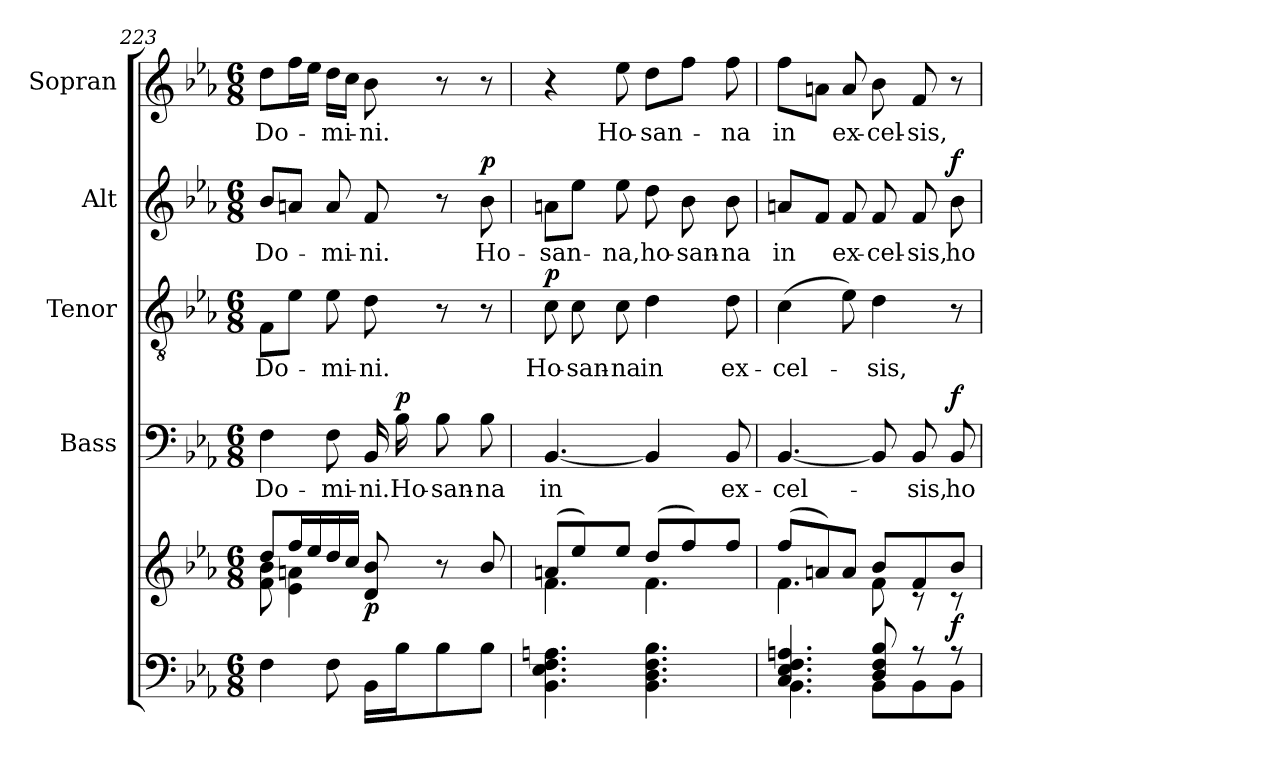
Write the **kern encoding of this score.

**kern	**kern	**dynam	**kern	**text	**dynam	**kern	**text	**dynam	**kern	**text	**dynam	**kern	**text
*part5	*part5	*part5	*part4	*part4	*part4	*part3	*part3	*part3	*part2	*part2	*part2	*part1	*part1
*staff6	*staff5	*staff5/6	*staff4	*staff4	*staff4	*staff3	*staff3	*staff3	*staff2	*staff2	*staff2	*staff1	*staff1
*	*	*	*I"Bass	*	*	*I"Tenor	*	*	*I"Alt	*	*	*I"Sopran	*
*	*	*	*I'B.	*	*	*I'T.	*	*	*I'A.	*	*	*I'S.	*
!!LO:LB:g=z
*clefF4	*clefG2	*	*clefF4	*	*	*clefGv2	*	*	*clefG2	*	*	*clefG2	*
*k[b-e-a-]	*k[b-e-a-]	*	*k[b-e-a-]	*	*	*k[b-e-a-]	*	*	*k[b-e-a-]	*	*	*k[b-e-a-]	*
*E-:	*E-:	*	*E-:	*	*	*E-:	*	*	*E-:	*	*	*E-:	*
*M6/8	*M6/8	*	*M6/8	*	*	*M6/8	*	*	*M6/8	*	*	*M6/8	*
=223	=223	=223	=223	=223	=223	=223	=223	=223	=223	=223	=223	=223	=223
*	*^	*	*	*	*	*	*	*	*	*	*	*	*
!	!	!	!	!	!LO:LY:b	!	!	!LO:LY:b	!	!	!LO:LY:b	!	!	!LO:LY:b
4F\	8dd/L	8f\ 8b-\	.	4F\	Do-	.	8F\L	Do-	.	8b-/L	Do-	.	8dd\L	Do-
.	16ff/L	4e-\ 4an\	.	.	.	.	8e-\J	.	.	8an/J	.	.	16ff\L	.
.	16ee-/	.	.	.	.	.	.	.	.	.	.	.	16ee-\JJ	.
!	!	!	!	!	!LO:LY:b	!	!	!LO:LY:b	!	!	!LO:LY:b	!	!	!LO:LY:b
8F\	16dd/	.	.	8F\	-mi-	.	8e-\	-mi-	.	8a/	-mi-	.	16dd\LL	-mi-
.	16cc/JJ	.	.	.	.	.	.	.	.	.	.	.	16cc\JJ	.
!	!	!	!LO:DY:b	!	!LO:LY:b	!	!	!LO:LY:b	!	!	!LO:LY:b	!	!	!LO:LY:b
16BB-\LL	8d/ 8b-/	4.ryy	p	16BB-/	-ni.	.	8d\	-ni.	.	8f/	-ni.	.	8b-\	-ni.
!	!	!	!	!	!LO:LY:b	!LO:DY:a	!	!	!	!	!	!	!	!
16B-\J	.	.	.	16B-\	Ho-	p	.	.	.	.	.	.	.	.
!	!	!	!	!	!LO:LY:b	!	!	!	!	!	!	!	!	!
8B-\	8r	.	.	8B-\	-san-	.	8r	.	.	8r	.	.	8r	.
!	!	!	!	!	!LO:LY:b	!	!	!	!	!	!LO:LY:b	!LO:DY:a	!	!
8B-\J	8b-/	.	.	8B-\	-na	.	8r	.	.	8b-\	Ho-	p	8r	.
=224	=224	=224	=224	=224	=224	=224	=224	=224	=224	=224	=224	=224	=224	=224
!	!	!	!	!	!LO:LY:b	!	!	!LO:LY:b	!LO:DY:a	!	!LO:LY:b	!	!	!
4.BB-\ 4.E-\ 4.F\ 4.An\	(>8an/L	4.f\	.	[4.BB-/	in	.	8c\	Ho-	p	8an\L	-san-	.	4r	.
!	!	!	!	!	!	!	!	!LO:LY:b	!	!	!	!	!	!
.	8ee-/)	.	.	.	.	.	8c\	-san-	.	8ee-\J	.	.	.	.
!	!	!	!	!	!	!	!	!LO:LY:b	!	!	!LO:LY:b	!	!	!LO:LY:b
.	8ee-/J	.	.	.	.	.	8c\	-na	.	8ee-\	-na,	.	8ee-\	Ho-
!	!	!	!	!	!	!	!	!LO:LY:b	!	!	!LO:LY:b	!	!	!LO:LY:b
4.BB-\ 4.D\ 4.F\ 4.B-\	(>8dd/L	4.f\	.	4BB-/]	.	.	4d\	in	.	8dd\	ho-	.	8dd\L	-san-
!	!	!	!	!	!	!	!	!	!	!	!LO:LY:b	!	!	!
.	8ff/)	.	.	.	.	.	.	.	.	8b-\	-san-	.	8ff\J	.
!	!	!	!	!	!LO:LY:b	!	!	!LO:LY:b	!	!	!LO:LY:b	!	!	!LO:LY:b
.	8ff/J	.	.	8BB-/	ex-	.	8d\	ex-	.	8b-\	-na	.	8ff\	-na
=225	=225	=225	=225	=225	=225	=225	=225	=225	=225	=225	=225	=225	=225	=225
*^	*	*	*	*	*	*	*	*	*	*	*	*	*	*
!	!	!	!	!	!	!LO:LY:b	!	!	!LO:LY:b	!	!	!LO:LY:b	!	!	!LO:LY:b
4.C/ 4.E-/ 4.F/ 4.An/	4.BB-\	(>8ff/L	4.f\	.	[4.BB-/	-cel-	.	(>4c\	-cel-	.	8an/L	in	.	8ff\L	in
.	.	8an/)	.	.	.	.	.	.	.	.	8f/J	.	.	8an\J	.
!	!	!	!	!	!	!	!	!	!	!	!	!LO:LY:b	!	!	!LO:LY:b
.	.	8a/J	.	.	.	.	.	8e-\)	.	.	8f/	ex-	.	8a/	ex-
!	!	!	!	!	!	!	!	!	!LO:LY:b	!	!	!LO:LY:b	!	!	!LO:LY:b
8D/ 8F/ 8B-/	8BB-\L	8b-/L	8f\	.	8BB-/]	.	.	4d\	-sis,	.	8f/	-cel-	.	8b-\	-cel-
!	!	!	!	!	!	!LO:LY:b	!	!	!	!	!	!LO:LY:b	!	!	!LO:LY:b
8rA	8BB-\	8f/	8rB	.	8BB-/	-sis,	.	.	.	.	8f/	-sis,	.	8f/	-sis,
!	!	!	!	!LO:DY:b	!	!LO:LY:b	!LO:DY:a	!	!	!	!	!LO:LY:b	!LO:DY:a	!	!
8rA	8BB-\J	8b-/J	8rB	f	8BB-/	ho-	f	8r	.	.	8b-\	ho-	f	8r	.
*v	*v	*	*	*	*	*	*	*	*	*	*	*	*	*	*
*	*v	*v	*	*	*	*	*	*	*	*	*	*	*	*
=	=	=	=	=	=	=	=	=	=	=	=	=	=
*-	*-	*-	*-	*-	*-	*-	*-	*-	*-	*-	*-	*-	*-
